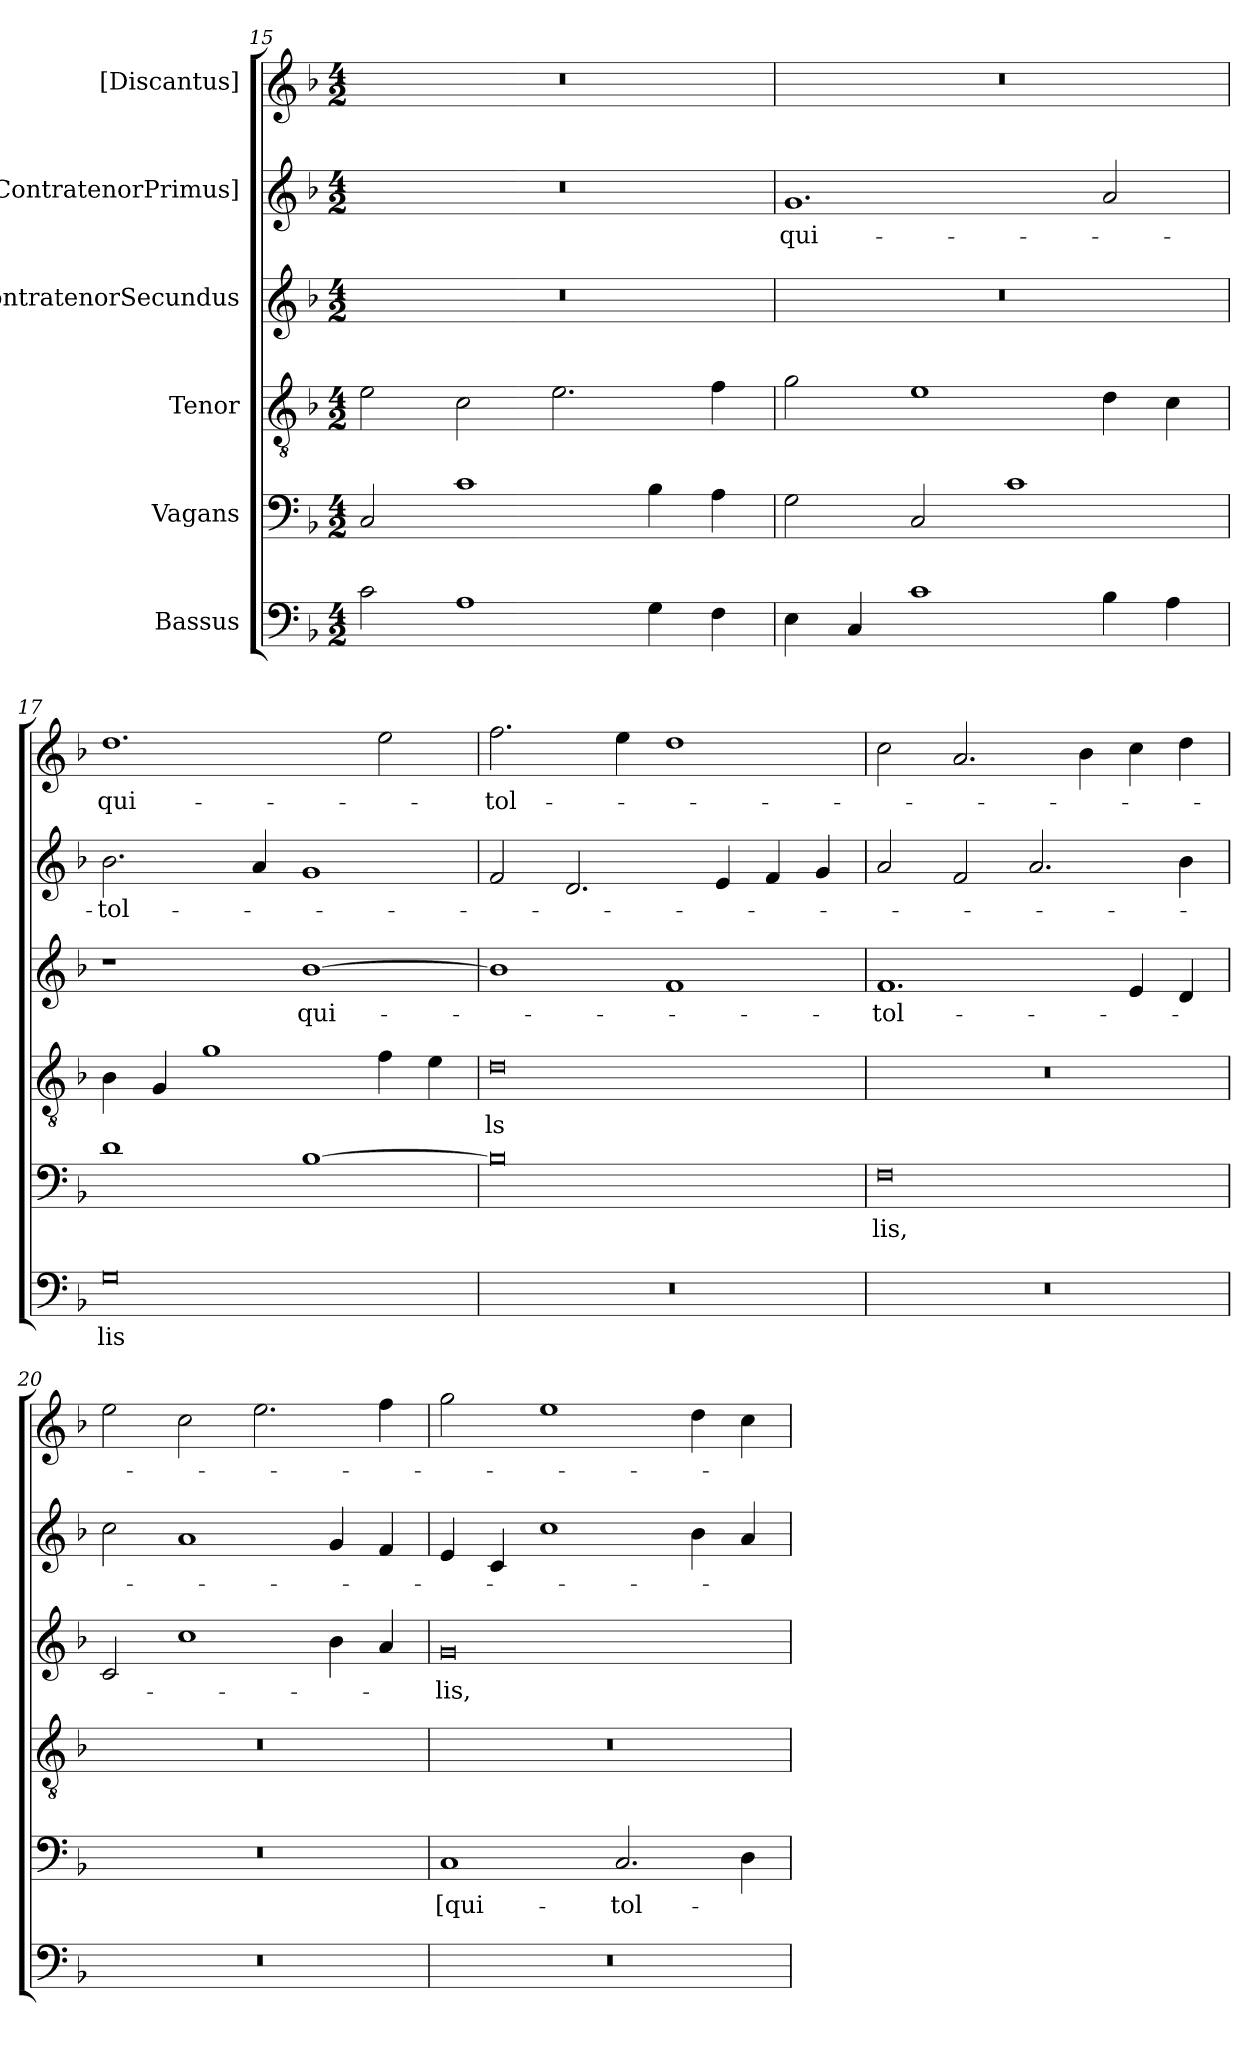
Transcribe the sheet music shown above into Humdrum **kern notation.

**kern	**text	**kern	**text	**kern	**text	**kern	**text	**kern	**text	**kern	**text
*part6	*part6	*part5	*part5	*part4	*part4	*part3	*part3	*part2	*part2	*part1	*part1
*staff6	*staff6	*staff5	*staff5	*staff4	*staff4	*staff3	*staff3	*staff2	*staff2	*staff1	*staff1
*I"Bassus	*	*I"Vagans	*	*I"Tenor	*	*I"ContratenorSecundus	*	*I"[ContratenorPrimus]	*	*I"[Discantus]	*
*clefF4	*	*clefF4	*	*clefGv2	*	*clefG2	*	*clefG2	*	*clefG2	*
*k[b-]	*	*k[b-]	*	*k[b-]	*	*k[b-]	*	*k[b-]	*	*k[b-]	*
*M4/2	*	*M4/2	*	*M4/2	*	*M4/2	*	*M4/2	*	*M4/2	*
=15	=15	=15	=15	=15	=15	=15	=15	=15	=15	=15	=15
2c\	.	2C/	.	2e\	.	0r	.	0r	.	0r	.
1A\	.	1c\	.	2c\	.	.	.	.	.	.	.
.	.	.	.	2.e\	.	.	.	.	.	.	.
4G\	.	4B-\	.	.	.	.	.	.	.	.	.
4F\	.	4A\	.	4f\	.	.	.	.	.	.	.
=16	=16	=16	=16	=16	=16	=16	=16	=16	=16	=16	=16
4E\	.	2G\	.	2g\	.	0r	.	1.g/	qui-	0r	.
4C/	.	.	.	.	.	.	.	.	.	.	.
1c\	.	2C/	.	1e\	.	.	.	.	.	.	.
.	.	1c\	.	.	.	.	.	.	.	.	.
4B-\	.	.	.	4d\	.	.	.	2a/	.	.	.
4A\	.	.	.	4c\	.	.	.	.	.	.	.
=17	=17	=17	=17	=17	=17	=17	=17	=17	=17	=17	=17
0G\	-lis	1d\	.	4B-\	.	1r	.	2.b-\	tol-	1.dd\	qui-
.	.	.	.	4G/	.	.	.	.	.	.	.
.	.	.	.	1g\	.	.	.	.	.	.	.
.	.	.	.	.	.	.	.	4a/	.	.	.
.	.	[1B-\	.	.	.	[1b-\	qui-	1g/	.	.	.
.	.	.	.	4f\	.	.	.	.	.	2ee\	.
.	.	.	.	4e\	.	.	.	.	.	.	.
=18	=18	=18	=18	=18	=18	=18	=18	=18	=18	=18	=18
0r	.	0B-\]	.	0d\	-ls	1b-\]	.	2f/	.	2.ff\	tol-
.	.	.	.	.	.	.	.	2.d/	.	.	.
.	.	.	.	.	.	.	.	.	.	4ee\	.
.	.	.	.	.	.	1f/	.	.	.	1dd\	.
.	.	.	.	.	.	.	.	4e/	.	.	.
.	.	.	.	.	.	.	.	4f/	.	.	.
.	.	.	.	.	.	.	.	4g/	.	.	.
=19	=19	=19	=19	=19	=19	=19	=19	=19	=19	=19	=19
0r	.	0F\	-lis,	0r	.	1.f/	tol-	2a/	.	2cc\	.
.	.	.	.	.	.	.	.	2f/	.	2.a/	.
.	.	.	.	.	.	.	.	2.a/	.	.	.
.	.	.	.	.	.	.	.	.	.	4b-\	.
.	.	.	.	.	.	4e/	.	.	.	4cc\	.
.	.	.	.	.	.	4d/	.	4b-\	.	4dd\	.
=20	=20	=20	=20	=20	=20	=20	=20	=20	=20	=20	=20
0r	.	0r	.	0r	.	2c/	.	2cc\	.	2ee\	.
.	.	.	.	.	.	1cc\	.	1a/	.	2cc\	.
.	.	.	.	.	.	.	.	.	.	2.ee\	.
.	.	.	.	.	.	4b-\	.	4g/	.	.	.
.	.	.	.	.	.	4a/	.	4f/	.	4ff\	.
=21	=21	=21	=21	=21	=21	=21	=21	=21	=21	=21	=21
0r	.	1C/	[qui-	0r	.	0g/	-lis,	4e/	.	2gg\	.
.	.	.	.	.	.	.	.	4c/	.	.	.
.	.	.	.	.	.	.	.	1cc\	.	1ee\	.
.	.	2.C/	tol-	.	.	.	.	.	.	.	.
.	.	.	.	.	.	.	.	4b-\	.	4dd\	.
.	.	4D\	.	.	.	.	.	4a/	.	4cc\	.
=	=	=	=	=	=	=	=	=	=	=	=
*-	*-	*-	*-	*-	*-	*-	*-	*-	*-	*-	*-
